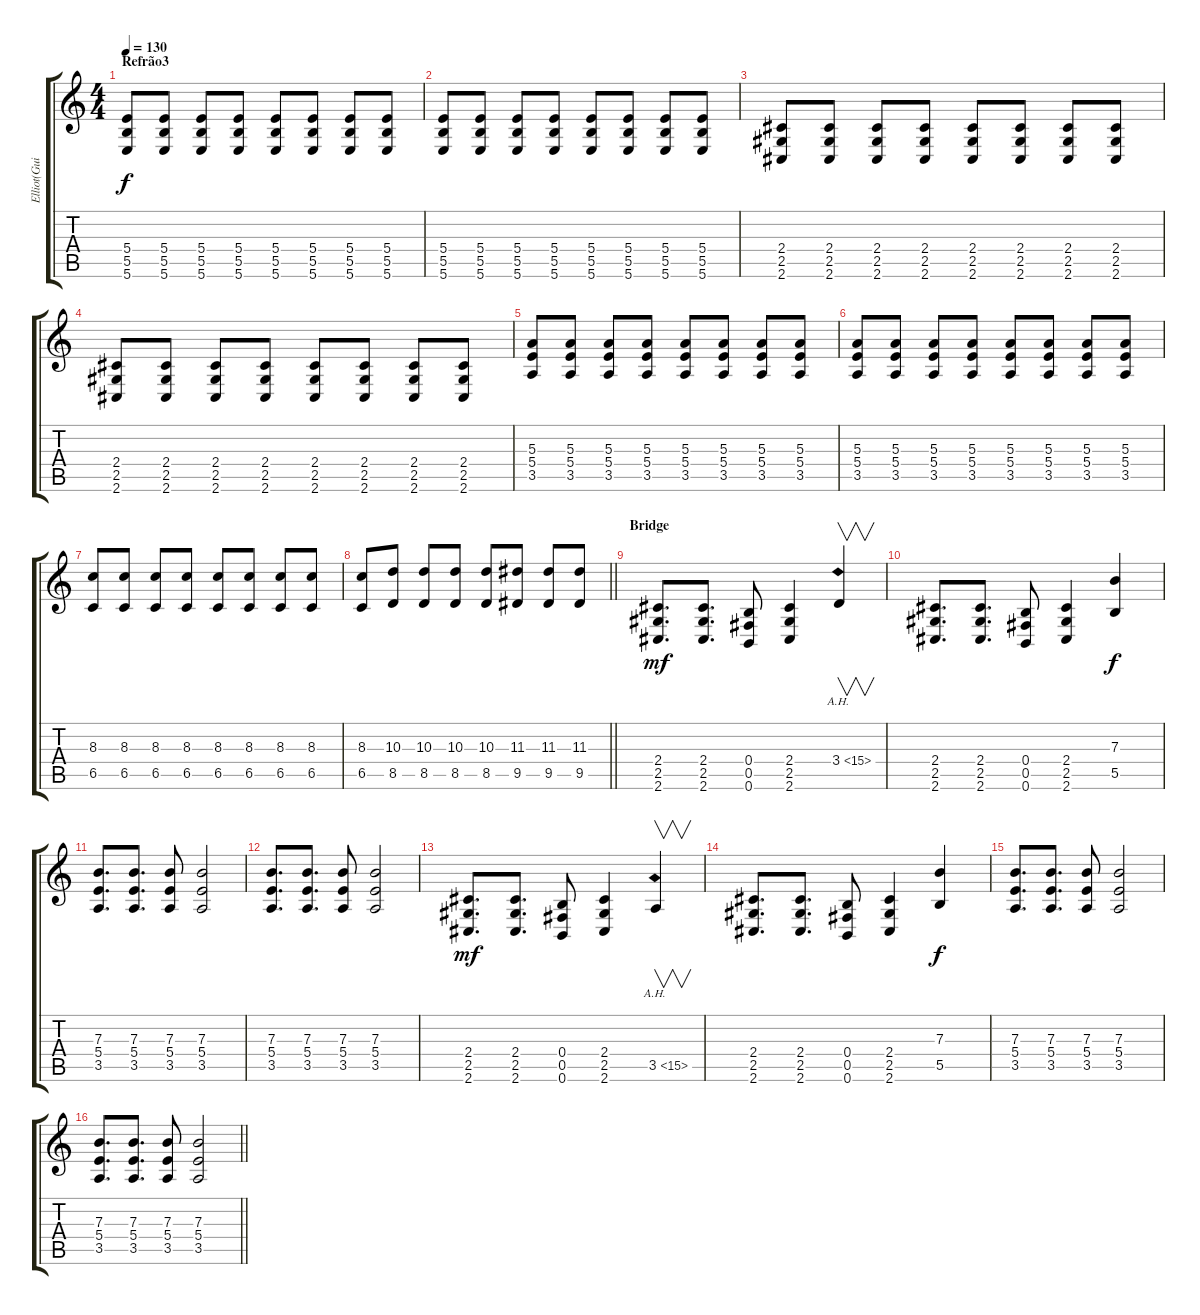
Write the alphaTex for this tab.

\track ("Elliot(Guitarra)" "Elliot(Gui") {instrument distortionguitar}
\staff {score tabs}
\tuning (Db4 Ab3 E3 B2 Gb2 B1) {hide}
\ts (4 4)
\section ("" "Refrão3")
\tempo 130
\clef g2
\ks c
(5.4 5.5 5.6).8{dy f} (5.4 5.5 5.6).8 (5.4 5.5 5.6).8 (5.4 5.5 5.6).8 (5.4 5.5 5.6).8 (5.4 5.5 5.6).8 (5.4 5.5 5.6).8 (5.4 5.5 5.6).8 |
(5.4 5.5 5.6).8 (5.4 5.5 5.6).8 (5.4 5.5 5.6).8 (5.4 5.5 5.6).8 (5.4 5.5 5.6).8 (5.4 5.5 5.6).8 (5.4 5.5 5.6).8 (5.4 5.5 5.6).8 |
(2.4 2.5 2.6).8 (2.4 2.5 2.6).8 (2.4 2.5 2.6).8 (2.4 2.5 2.6).8 (2.4 2.5 2.6).8 (2.4 2.5 2.6).8 (2.4 2.5 2.6).8 (2.4 2.5 2.6).8 |
(2.4 2.5 2.6).8 (2.4 2.5 2.6).8 (2.4 2.5 2.6).8 (2.4 2.5 2.6).8 (2.4 2.5 2.6).8 (2.4 2.5 2.6).8 (2.4 2.5 2.6).8 (2.4 2.5 2.6).8 |
(5.3 5.4 3.5).8 (5.3 5.4 3.5).8 (5.3 5.4 3.5).8 (5.3 5.4 3.5).8 (5.3 5.4 3.5).8 (5.3 5.4 3.5).8 (5.3 5.4 3.5).8 (5.3 5.4 3.5).8 |
(5.3 5.4 3.5).8 (5.3 5.4 3.5).8 (5.3 5.4 3.5).8 (5.3 5.4 3.5).8 (5.3 5.4 3.5).8 (5.3 5.4 3.5).8 (5.3 5.4 3.5).8 (5.3 5.4 3.5).8 |
(8.3 6.5).8 (8.3 6.5).8 (8.3 6.5).8 (8.3 6.5).8 (8.3 6.5).8 (8.3 6.5).8 (8.3 6.5).8 (8.3 6.5).8 |
\barLineRight lightlight
(8.3 6.5).8 (10.3 8.5).8 (10.3 8.5).8 (10.3 8.5).8 (10.3 8.5).8 (11.3 9.5).8 (11.3 9.5).8 (11.3 9.5).8 |
\section ("" "Bridge")
(2.4 2.5 2.6).8{d dy mf} (2.4 2.5 2.6).8{d} (0.4 0.5 0.6).8 (2.4 2.5 2.6).4 3.4{ah 12}.4{v} |
(2.4 2.5 2.6).8{d} (2.4 2.5 2.6).8{d} (0.4 0.5 0.6).8 (2.4 2.5 2.6).4 (7.3 5.5).4{dy f} |
(7.3 5.4 3.5).8{d} (7.3 5.4 3.5).8{d} (7.3 5.4 3.5).8 (7.3 5.4 3.5).2 |
(7.3 5.4 3.5).8{d} (7.3 5.4 3.5).8{d} (7.3 5.4 3.5).8 (7.3 5.4 3.5).2 |
(2.4 2.5 2.6).8{d dy mf} (2.4 2.5 2.6).8{d} (0.4 0.5 0.6).8 (2.4 2.5 2.6).4 3.5{ah 12}.4{v} |
(2.4 2.5 2.6).8{d} (2.4 2.5 2.6).8{d} (0.4 0.5 0.6).8 (2.4 2.5 2.6).4 (7.3 5.5).4{dy f} |
(7.3 5.4 3.5).8{d} (7.3 5.4 3.5).8{d} (7.3 5.4 3.5).8 (7.3 5.4 3.5).2 |
\barLineRight lightlight
(7.3 5.4 3.5).8{d} (7.3 5.4 3.5).8{d} (7.3 5.4 3.5).8 (7.3 5.4 3.5).2
